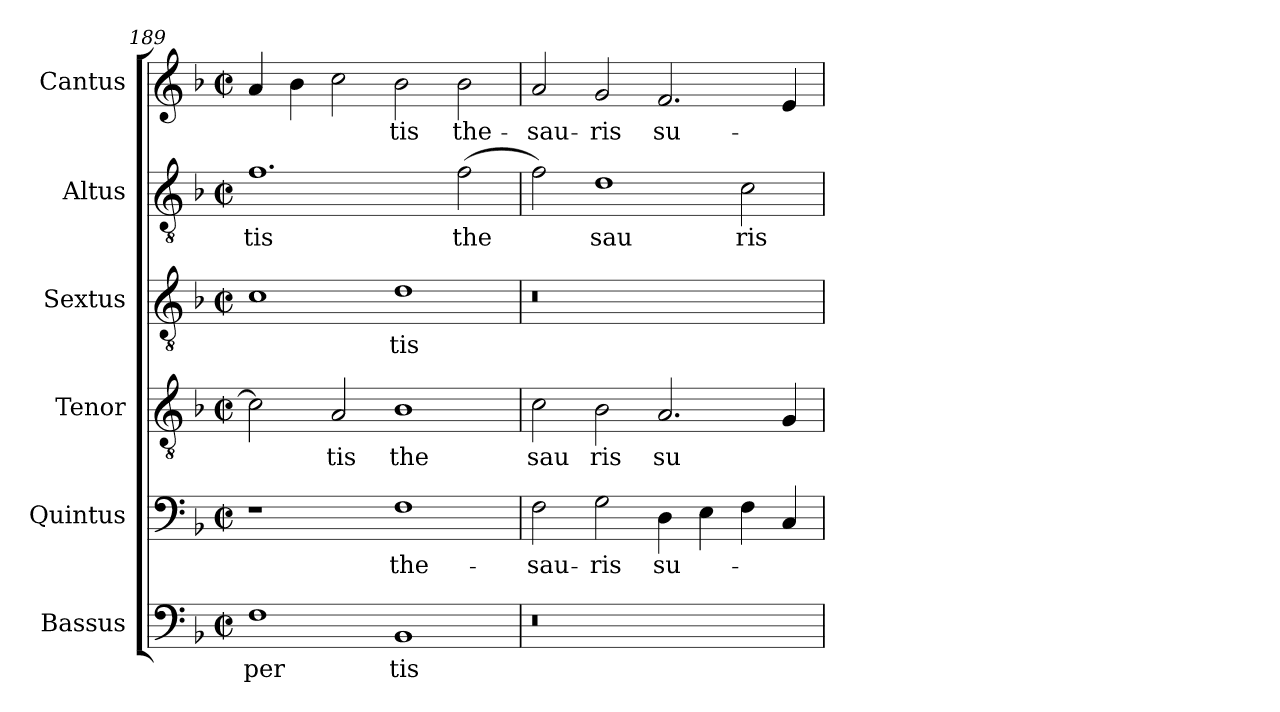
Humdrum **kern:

**kern	**text	**kern	**text	**kern	**text	**kern	**text	**kern	**text	**kern	**text
*part6	*part6	*part5	*part5	*part4	*part4	*part3	*part3	*part2	*part2	*part1	*part1
*staff6	*staff6	*staff5	*staff5	*staff4	*staff4	*staff3	*staff3	*staff2	*staff2	*staff1	*staff1
*I"Bassus	*	*I"Quintus	*	*I"Tenor	*	*I"Sextus	*	*I"Altus	*	*I"Cantus	*
*I'Bassus	*	*I'Quintus	*	*I'Tenor	*	*I'Sextus	*	*I'Altus	*	*I'Cantus	*
*clefF4	*	*clefF4	*	*clefGv2	*	*clefGv2	*	*clefGv2	*	*clefG2	*
*k[b-]	*	*k[b-]	*	*k[b-]	*	*k[b-]	*	*k[b-]	*	*k[b-]	*
*F:	*	*F:	*	*F:	*	*F:	*	*F:	*	*F:	*
*M2/2	*	*M2/2	*	*M2/2	*	*M2/2	*	*M2/2	*	*M2/2	*
*met(c|)	*	*met(c|)	*	*met(c|)	*	*met(c|)	*	*met(c|)	*	*met(c|)	*
=189	=189	=189	=189	=189	=189	=189	=189	=189	=189	=189	=189
!	!LO:LY:b:cj	!	!	!	!	!	!	!	!LO:LY:b:cj	!	!
1F	per	1r	.	2c\]	.	1c	.	1.f	tis	4a/	.
.	.	.	.	.	.	.	.	.	.	4b-\	.
!	!	!	!	!	!LO:LY:b:cj	!	!	!	!	!	!
.	.	.	.	2A/	tis	.	.	.	.	2cc\	.
!	!LO:LY:b:cj	!	!LO:LY:b:cj	!	!LO:LY:b:cj	!	!LO:LY:b:cj	!	!	!	!LO:LY:b:cj
1BB-	tis	1F	the-	1B-	the	1d	-tis	.	.	2b-\	-tis
!	!	!	!	!	!	!	!	!	!LO:LY:b	!	!LO:LY:b:cj
.	.	.	.	.	.	.	.	(>2f\	the	2b-\	the-
=190	=190	=190	=190	=190	=190	=190	=190	=190	=190	=190	=190
!	!	!	!LO:LY:b:cj	!	!LO:LY:b:cj	!	!	!	!	!	!LO:LY:b:cj
0r	.	2F\	-sau-	2c\	sau	0r	.	2f\)	.	2a/	-sau-
!	!	!	!LO:LY:b:cj	!	!LO:LY:b:cj	!	!	!	!LO:LY:b:cj	!	!LO:LY:b:cj
.	.	2G\	-ris	2B-\	ris	.	.	1d	sau	2g/	-ris
!	!	!	!LO:LY:b:cj	!	!LO:LY:b:cj	!	!	!	!	!	!LO:LY:b:cj
.	.	4D\	su-	2.A/	su	.	.	.	.	2.f/	su-
.	.	4E\	.	.	.	.	.	.	.	.	.
!	!	!	!	!	!	!	!	!	!LO:LY:b:cj	!	!
.	.	4F\	.	.	.	.	.	2c\	ris	.	.
.	.	4C/	.	4G/	.	.	.	.	.	4e/	.
=	=	=	=	=	=	=	=	=	=	=	=
*-	*-	*-	*-	*-	*-	*-	*-	*-	*-	*-	*-
